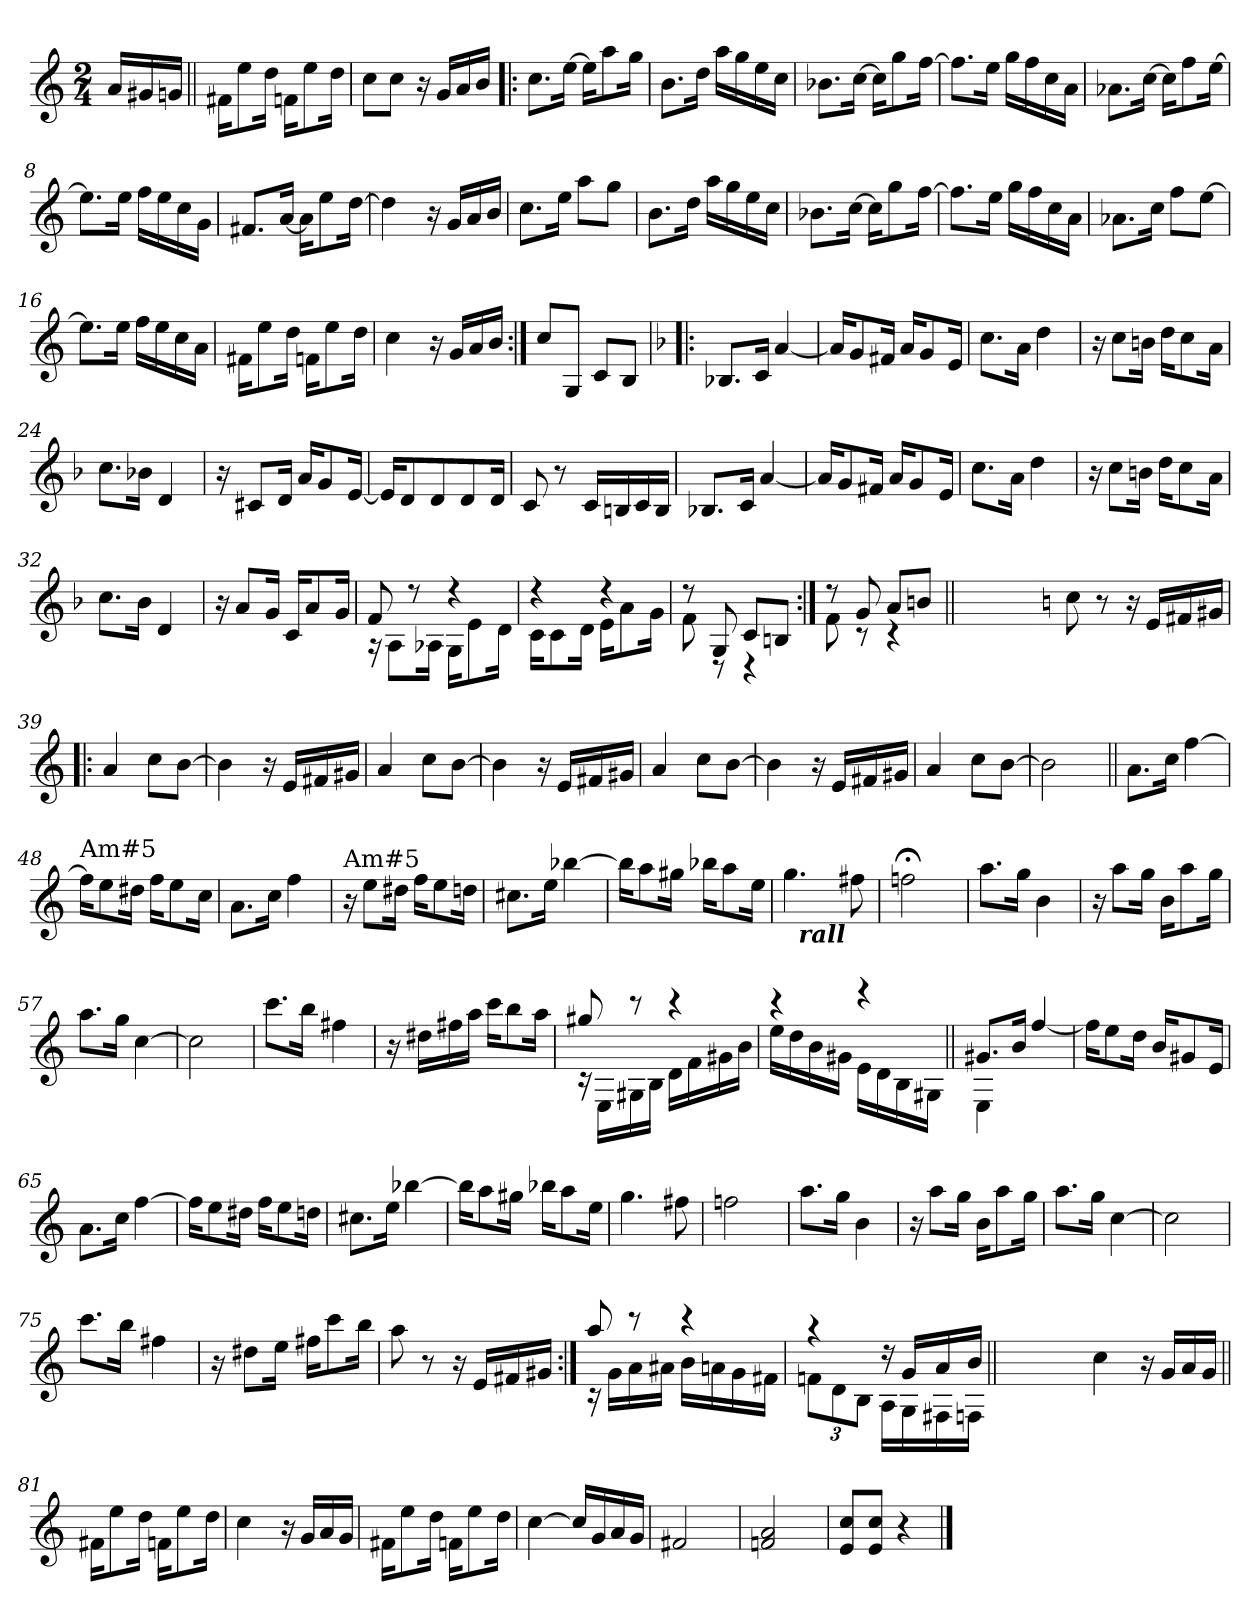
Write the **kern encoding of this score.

**kern
*part1
*staff1
*clefG2
*k[]
*C:
*M2/4
=
16a/LL
16g#X/
16gn/JJ
=1||
16f#X\KL
8ee\
16dd\Jk
16fn\KL
8ee\
16dd\Jk
=2
8cc\L
8cc\J
16r
16g/LL
16a/
16b/JJ
=3!|:
8.cc\L
[16ee\Jk
16ee\KL]
8aa\
16gg\Jk
=4
8.b\L
16dd\Jk
16aa\LL
16gg\
16ee\
16cc\JJ
!!LO:LB:g=z
=5
8.b-X\L
[16cc\Jk
16cc\KL]
8gg\
[16ff\Jk
=6
8.ff\L]
16ee\Jk
16gg\LL
16ff\
16cc\
16a\JJ
=7
8.a-X\L
[16cc\Jk
16cc\KL]
8ff\
[16ee\Jk
=8
8.ee\L]
16ee\Jk
16ff\LL
16ee\
16cc\
16g\JJ
=9
8.f#X/L
[16a/Jk
16a\KL]
8ee\
[16dd\Jk
!!LO:LB:g=z
=10
4dd\]
16r
16g/LL
16a/
16b/JJ
=11
8.cc\L
16ee\Jk
8aa\L
8gg\J
=12
8.b\L
16dd\Jk
16aa\LL
16gg\
16ee\
16cc\JJ
=13
8.b-X\L
[16cc\Jk
16cc\KL]
8gg\
[16ff\Jk
=14
8.ff\L]
16ee\Jk
16gg\LL
16ff\
16cc\
16a\JJ
!!LO:LB:g=z
=15
8.a-X\L
16cc\Jk
8ff\L
[8ee\J
=16
8.ee\L]
16ee\Jk
16ff\LL
16ee\
16cc\
16a\JJ
=17
16f#X\KL
8ee\
16dd\Jk
16fn\KL
8ee\
16dd\Jk
=18
4cc\
16r
16g/LL
16a/
16b/JJ
=19:|!
8cc/L
8G/J
8c/L
8B/J
!!LO:LB:g=z
=20!|:
*k[b-]
*F:
8.B-X/L
16c/Jk
[4a/
=21
16a/KL]
8g/
16f#X/Jk
16a/KL
8g/
16e/Jk
=22
8.cc\L
16a\Jk
4dd\
=23
16r
8cc\L
16bn\Jk
16dd\KL
8cc\
16a\Jk
!!LO:LB:g=z
=24
8.cc\L
16b-X\Jk
4d/
=25
16r
8c#X/L
16d/Jk
16a/KL
8g/
[16e/Jk
=26
16e/KL]
8d/
8d/
8d/
16d/Jk
=27
8c/
8r
16c/LL
16Bn/
16c/
16B/JJ
=28
8.B-X/L
16c/Jk
[4a/
!!LO:LB:g=z
=29
16a/KL]
8g/
16f#X/Jk
16a/KL
8g/
16e/Jk
=30
8.cc\L
16a\Jk
4dd\
=31
16r
8cc\L
16bn\Jk
16dd\KL
8cc\
16a\Jk
=32
8.cc\L
16b-\Jk
4d/
=33
16r
8a/L
16g/Jk
16c/KL
8a/
16g/Jk
!!LO:LB:g=z
=34
*^
8f/	16rA
.	8A\L
8rdd	.
.	16A-X\Jk
4rdd	16G\KL
.	8e\
.	16d\Jk
=35	=35
4rdd	16c\KL
.	8c\
.	16d\Jk
4rdd	16e\KL
.	8a\
.	16g\Jk
=36	=36
8rdd	8f\
8G/	8rC
8c/L	4rC
8Bn/J	.
=37:|!	=37:|!
8rdd	8f\
8g/	8rc
8a/L	4rc
8bn/J	.
*v	*v
=37X1||
*stria0
2ryy
!!LO:LB:g=z
=38-
*stria5
*k[]
*C:
8cc\
8r
16r
16e/LL
16f#X/
16g#X/JJ
=39!|:
4a/
8cc\L
[8b\J
=40
4b\]
16r
16e/LL
16f#X/
16g#X/JJ
=41
4a/
8cc\L
[8b\J
=42
4b\]
16r
16e/LL
16f#X/
16g#X/JJ
!!LO:LB:g=z
=43
4a/
8cc\L
[8b\J
=44
4b\]
16r
16e/LL
16f#X/
16g#X/JJ
=45
4a/
8cc\L
[8b\J
=46
2b\]
=47||
8.a\L
16cc\Jk
[4ff\
=48
!LO:TX:a:t=Am#5
16ff\KL]
8ee\
16dd#X\Jk
16ff\KL
8ee\
16cc\Jk
!!LO:PB:g=z
=49
8.a\L
16cc\Jk
4ff\
=50
!LO:TX:a:t=Am#5
16r
8ee\L
16dd#X\Jk
16ff\KL
8ee\
16ddn\Jk
=51
8.cc#X\L
16ee\Jk
[4bb-X\
=52
16bb-\KL]
8aa\
16gg#X\Jk
16bb-X\KL
8aa\
16ee\Jk
=53
*^
4.gg\	24ryy
!	!LO:TX:b:Bi:t=rall
.	3ryy
8ff#X\	12.ryy
*v	*v
=54
2ffn;<\
!!LO:LB:g=z
=55
8.aa\L
16gg\Jk
4b\
=56
16r
8aa\L
16gg\Jk
16b\KL
8aa\
16gg\Jk
=57
8.aa\L
16gg\Jk
[4cc\
=58
2cc\]
=59
8.ccc\L
16bb\Jk
4ff#X\
=60
16r
16dd#X\LL
16ff#X\
16aa\JJ
16ccc\KL
8bb\
16aa\Jk
!!LO:LB:g=z
=61
*^
8gg#X/	16rc
.	16E\LL
8rccc	16G#X\
.	16B\JJ
4rccc	16d\LL
.	16f\
.	16g#X\
.	16b\JJ
=62	=62
4rccc	16ee\LL
.	16dd\
.	16b\
.	16g#X\JJ
4rddd	16e\LL
.	16d\
.	16B\
.	16G#X\JJ
=63||	=63||
8.g#X/L	4E\
16b/Jk	.
[>4ff/	4ryy
*v	*v
=64
16ff\KL]
8ee\
16dd\Jk
16b/KL
8g#X/
16e/Jk
=65
8.a\L
16cc\Jk
[4ff\
!!LO:LB:g=z
=66
16ff\KL]
8ee\
16dd#X\Jk
16ff\KL
8ee\
16ddn\Jk
=67
8.cc#X\L
16ee\Jk
[4bb-X\
=68
16bb-\KL]
8aa\
16gg#X\Jk
16bb-X\KL
8aa\
16ee\Jk
=69
4.gg\
8ff#X\
=70
2ffn\
!!LO:LB:g=z
=71
8.aa\L
16gg\Jk
4b\
=72
16r
8aa\L
16gg\Jk
16b\KL
8aa\
16gg\Jk
=73
8.aa\L
16gg\Jk
[4cc\
=74
2cc\]
=75
8.ccc\L
16bb\Jk
4ff#X\
!!LO:LB:g=z
=76
16r
8dd#X\L
16ee\Jk
16ff#X\KL
8ccc\
16bb\Jk
=77
8aa\
8r
16r
16e/LL
16f#X/
16g#X/JJ
=78:|!
*^
8aa/	16rc
.	16g\LL
8rbb	16a\
.	16a#X\JJ
4rccc	16b\LL
.	16an\
.	16g\
.	16f#X\JJ
=79	=79
4rgg	12fn\L
.	12d\
.	12B\J
16rdd	16A\LL
16g/LL	16G\
16a/	16F#X\
16b/JJ	16Fn\JJ
*v	*v
=79X2||
*stria0
2ryy
!!LO:LB:g=z
=80-
*stria5
4cc\
16r
16g/LL
16a/
16g/JJ
=81||
16f#X\KL
8ee\
16dd\Jk
16fn\KL
8ee\
16dd\Jk
=82
4cc\
16r
16g/LL
16a/
16g/JJ
=83
16f#X\KL
8ee\
16dd\Jk
16fn\KL
8ee\
16dd\Jk
!!LO:LB:g=z
=84
[4cc\
16cc/LL]
16g/
16a/
16g/JJ
=85
2f#X/
=86
2fn/ 2a/
=87
8e/ 8cc/L
8e/ 8cc/J
4r
==
*-
